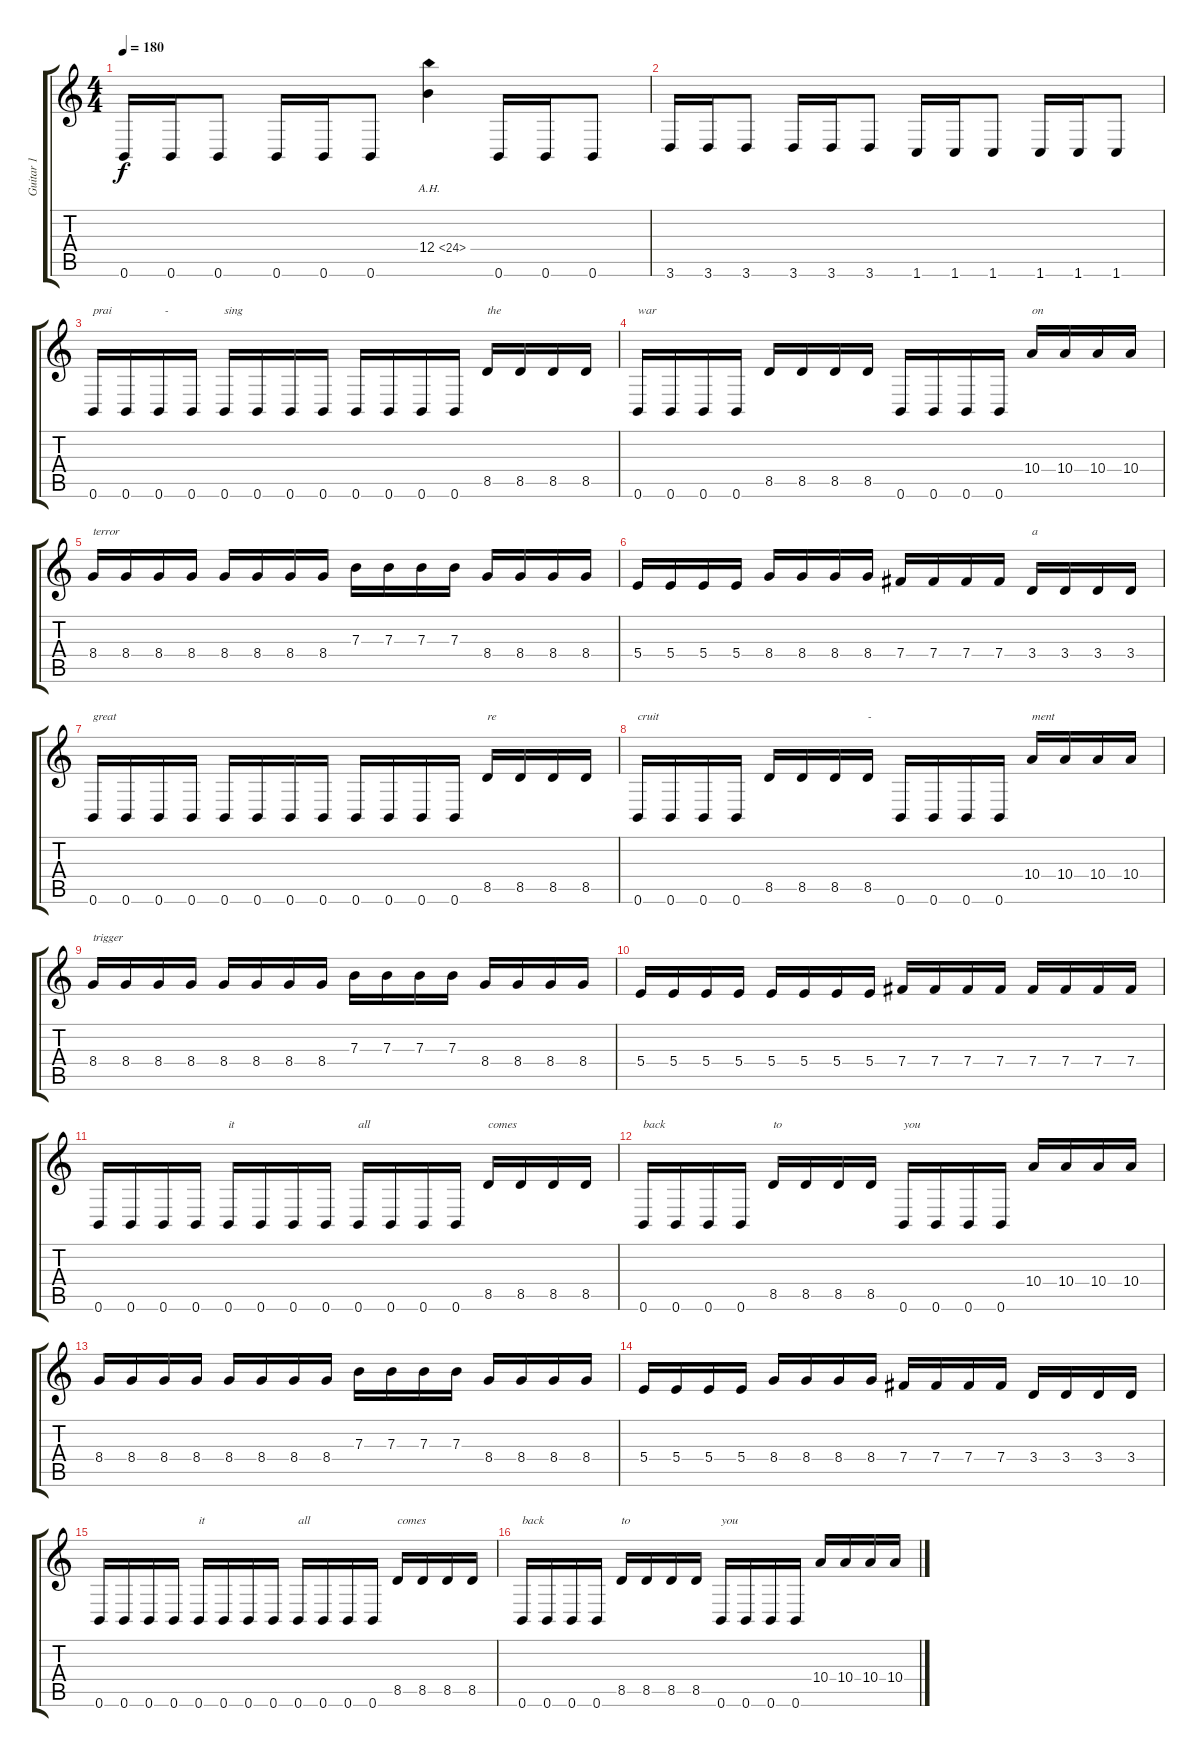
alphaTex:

\track ("Guitar 1" "Guitar 1") {instrument distortionguitar}
\staff {score tabs}
\tuning (Db4 Ab3 E3 B2 Gb2 B1) {hide}
\ts (4 4)
\tempo 180
\clef g2
\ks c
0.6.16{dy f} 0.6.16 0.6.8 0.6.16 0.6.16 0.6.8 12.4{ah 12}.4 0.6.16 0.6.16 0.6.8 |
3.6.16 3.6.16 3.6.8 3.6.16 3.6.16 3.6.8 1.6.16 1.6.16 1.6.8 1.6.16 1.6.16 1.6.8 |
0.6.16{txt "prai"} 0.6.16 0.6.16{txt "  -"} 0.6.16 0.6.16{txt "sing"} 0.6.16 0.6.16 0.6.16 0.6.16 0.6.16 0.6.16 0.6.16 8.5.16{txt "the"} 8.5.16 8.5.16 8.5.16 |
0.6.16{txt "war"} 0.6.16 0.6.16 0.6.16 8.5.16 8.5.16 8.5.16 8.5.16 0.6.16 0.6.16 0.6.16 0.6.16 10.4.16{txt "on"} 10.4.16 10.4.16 10.4.16 |
8.4.16{txt "terror"} 8.4.16 8.4.16 8.4.16 8.4.16 8.4.16 8.4.16 8.4.16 7.3.16 7.3.16 7.3.16 7.3.16 8.4.16 8.4.16 8.4.16 8.4.16 |
5.4.16 5.4.16 5.4.16 5.4.16 8.4.16 8.4.16 8.4.16 8.4.16 7.4.16 7.4.16 7.4.16 7.4.16 3.4.16{txt "a"} 3.4.16 3.4.16 3.4.16 |
0.6.16{txt "great"} 0.6.16 0.6.16 0.6.16 0.6.16 0.6.16 0.6.16 0.6.16 0.6.16 0.6.16 0.6.16 0.6.16 8.5.16{txt "re"} 8.5.16 8.5.16 8.5.16 |
0.6.16{txt "cruit"} 0.6.16 0.6.16 0.6.16 8.5.16 8.5.16 8.5.16 8.5.16{txt "-"} 0.6.16 0.6.16 0.6.16 0.6.16 10.4.16{txt "ment"} 10.4.16 10.4.16 10.4.16 |
8.4.16{txt "trigger"} 8.4.16 8.4.16 8.4.16 8.4.16 8.4.16 8.4.16 8.4.16 7.3.16 7.3.16 7.3.16 7.3.16 8.4.16 8.4.16 8.4.16 8.4.16 |
5.4.16 5.4.16 5.4.16 5.4.16 5.4.16 5.4.16 5.4.16 5.4.16 7.4.16 7.4.16 7.4.16 7.4.16 7.4.16 7.4.16 7.4.16 7.4.16 |
0.6.16 0.6.16 0.6.16 0.6.16 0.6.16{txt "it"} 0.6.16 0.6.16 0.6.16 0.6.16{txt "all"} 0.6.16 0.6.16 0.6.16 8.5.16{txt "comes"} 8.5.16 8.5.16 8.5.16 |
0.6.16{txt "back"} 0.6.16 0.6.16 0.6.16 8.5.16{txt "to"} 8.5.16 8.5.16 8.5.16 0.6.16{txt "you"} 0.6.16 0.6.16 0.6.16 10.4.16 10.4.16 10.4.16 10.4.16 |
8.4.16 8.4.16 8.4.16 8.4.16 8.4.16 8.4.16 8.4.16 8.4.16 7.3.16 7.3.16 7.3.16 7.3.16 8.4.16 8.4.16 8.4.16 8.4.16 |
5.4.16 5.4.16 5.4.16 5.4.16 8.4.16 8.4.16 8.4.16 8.4.16 7.4.16 7.4.16 7.4.16 7.4.16 3.4.16 3.4.16 3.4.16 3.4.16 |
0.6.16 0.6.16 0.6.16 0.6.16 0.6.16{txt "it"} 0.6.16 0.6.16 0.6.16 0.6.16{txt "all"} 0.6.16 0.6.16 0.6.16 8.5.16{txt "comes"} 8.5.16 8.5.16 8.5.16 |
0.6.16{txt "back"} 0.6.16 0.6.16 0.6.16 8.5.16{txt "to"} 8.5.16 8.5.16 8.5.16 0.6.16{txt "you"} 0.6.16 0.6.16 0.6.16 10.4.16 10.4.16 10.4.16 10.4.16
